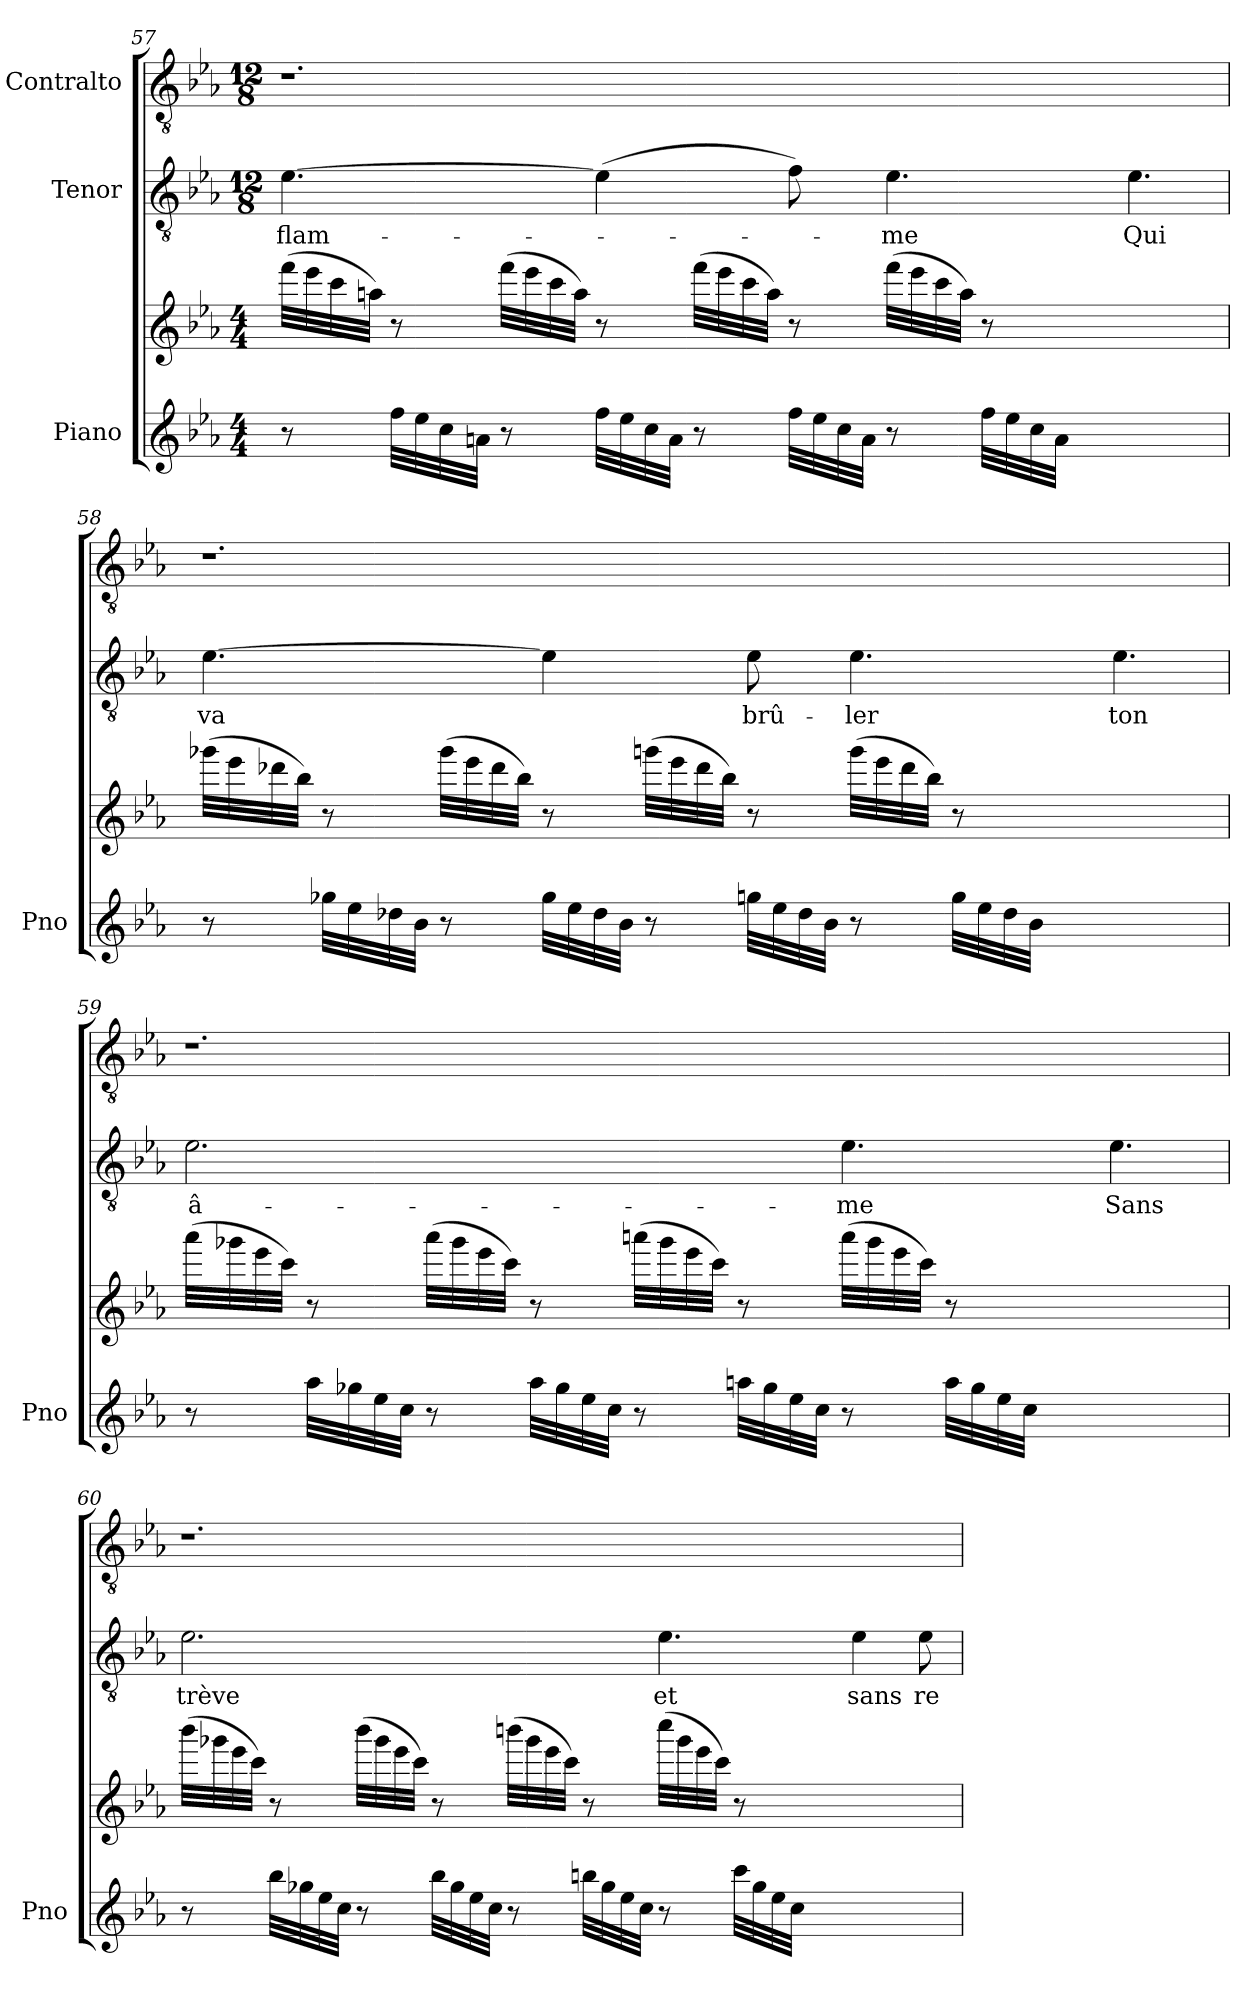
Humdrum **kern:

**kern	**kern	**kern	**text	**kern
*part3	*part3	*part2	*part2	*part1
*staff4	*staff3	*staff2	*staff2	*staff1
*I"Piano	*	*I"Tenor	*	*I"Contralto
*I'Pno	*	*	*	*
*clefG2	*clefG2	*clefGv2	*	*clefGv2
*k[b-e-a-]	*k[b-e-a-]	*k[b-e-a-]	*	*k[b-e-a-]
*M4/4	*M4/4	*M12/8	*	*M12/8
=57	=57	=57	=57	=57
8r	(32fff\LLL	[4.e-\	flam-	1.r
.	32eee-\	.	.	.
.	32ccc\	.	.	.
.	32aan\JJJ)	.	.	.
32ff\LLL	8r	.	.	.
32ee-\	.	.	.	.
32cc\	.	.	.	.
32an\JJJ	.	.	.	.
8r	(32fff\LLL	.	.	.
.	32eee-\	.	.	.
.	32ccc\	.	.	.
.	32aa\JJJ)	.	.	.
32ff\LLL	8r	(4e-\]	.	.
32ee-\	.	.	.	.
32cc\	.	.	.	.
32a\JJJ	.	.	.	.
8r	(32fff\LLL	.	.	.
.	32eee-\	.	.	.
.	32ccc\	.	.	.
.	32aa\JJJ)	.	.	.
32ff\LLL	8r	8f\)	.	.
32ee-\	.	.	.	.
32cc\	.	.	.	.
32a\JJJ	.	.	.	.
8r	(32fff\LLL	4.e-\	-me	.
.	32eee-\	.	.	.
.	32ccc\	.	.	.
.	32aa\JJJ)	.	.	.
32ff\LLL	8r	.	.	.
32ee-\	.	.	.	.
32cc\	.	.	.	.
32a\JJJ	.	.	.	.
2ryy	2ryy	.	.	.
.	.	4.e-\	Qui	.
=58	=58	=58	=58	=58
8r	(32ggg-X\LLL	[4.e-\	va	1.r
.	32eee-\	.	.	.
.	32ddd-X\	.	.	.
.	32bb-\JJJ)	.	.	.
32gg-X\LLL	8r	.	.	.
32ee-\	.	.	.	.
32dd-X\	.	.	.	.
32b-\JJJ	.	.	.	.
8r	(32ggg-\LLL	.	.	.
.	32eee-\	.	.	.
.	32ddd-\	.	.	.
.	32bb-\JJJ)	.	.	.
32gg-\LLL	8r	4e-\]	.	.
32ee-\	.	.	.	.
32dd-\	.	.	.	.
32b-\JJJ	.	.	.	.
8r	(32gggn\LLL	.	.	.
.	32eee-\	.	.	.
.	32ddd-\	.	.	.
.	32bb-\JJJ)	.	.	.
32ggn\LLL	8r	8e-\	brû-	.
32ee-\	.	.	.	.
32dd-\	.	.	.	.
32b-\JJJ	.	.	.	.
8r	(32ggg\LLL	4.e-\	-ler	.
.	32eee-\	.	.	.
.	32ddd-\	.	.	.
.	32bb-\JJJ)	.	.	.
32gg\LLL	8r	.	.	.
32ee-\	.	.	.	.
32dd-\	.	.	.	.
32b-\JJJ	.	.	.	.
2ryy	2ryy	.	.	.
.	.	4.e-\	ton	.
=59	=59	=59	=59	=59
8r	(32aaa-\LLL	2.e-\	â-	1.r
.	32ggg-X\	.	.	.
.	32eee-\	.	.	.
.	32ccc\JJJ)	.	.	.
32aa-\LLL	8r	.	.	.
32gg-X\	.	.	.	.
32ee-\	.	.	.	.
32cc\JJJ	.	.	.	.
8r	(32aaa-\LLL	.	.	.
.	32ggg-\	.	.	.
.	32eee-\	.	.	.
.	32ccc\JJJ)	.	.	.
32aa-\LLL	8r	.	.	.
32gg-\	.	.	.	.
32ee-\	.	.	.	.
32cc\JJJ	.	.	.	.
8r	(32aaan\LLL	.	.	.
.	32ggg-\	.	.	.
.	32eee-\	.	.	.
.	32ccc\JJJ)	.	.	.
32aan\LLL	8r	.	.	.
32gg-\	.	.	.	.
32ee-\	.	.	.	.
32cc\JJJ	.	.	.	.
8r	(32aaa\LLL	4.e-\	-me	.
.	32ggg-\	.	.	.
.	32eee-\	.	.	.
.	32ccc\JJJ)	.	.	.
32aa\LLL	8r	.	.	.
32gg-\	.	.	.	.
32ee-\	.	.	.	.
32cc\JJJ	.	.	.	.
2ryy	2ryy	.	.	.
.	.	4.e-\	Sans	.
=60	=60	=60	=60	=60
8r	(32bbb-\LLL	2.e-\	trève	1.r
.	32ggg-X\	.	.	.
.	32eee-\	.	.	.
.	32ccc\JJJ)	.	.	.
32bb-\LLL	8r	.	.	.
32gg-X\	.	.	.	.
32ee-\	.	.	.	.
32cc\JJJ	.	.	.	.
8r	(32bbb-\LLL	.	.	.
.	32ggg-\	.	.	.
.	32eee-\	.	.	.
.	32ccc\JJJ)	.	.	.
32bb-\LLL	8r	.	.	.
32gg-\	.	.	.	.
32ee-\	.	.	.	.
32cc\JJJ	.	.	.	.
8r	(32bbbn\LLL	.	.	.
.	32ggg-\	.	.	.
.	32eee-\	.	.	.
.	32ccc\JJJ)	.	.	.
32bbn\LLL	8r	.	.	.
32gg-\	.	.	.	.
32ee-\	.	.	.	.
32cc\JJJ	.	.	.	.
8r	(32cccc\LLL	4.e-\	et	.
.	32ggg-\	.	.	.
.	32eee-\	.	.	.
.	32ccc\JJJ)	.	.	.
32ccc\LLL	8r	.	.	.
32gg-\	.	.	.	.
32ee-\	.	.	.	.
32cc\JJJ	.	.	.	.
2ryy	2ryy	.	.	.
.	.	4e-\	sans	.
.	.	8e-\	re-	.
=	=	=	=	=
*-	*-	*-	*-	*-
